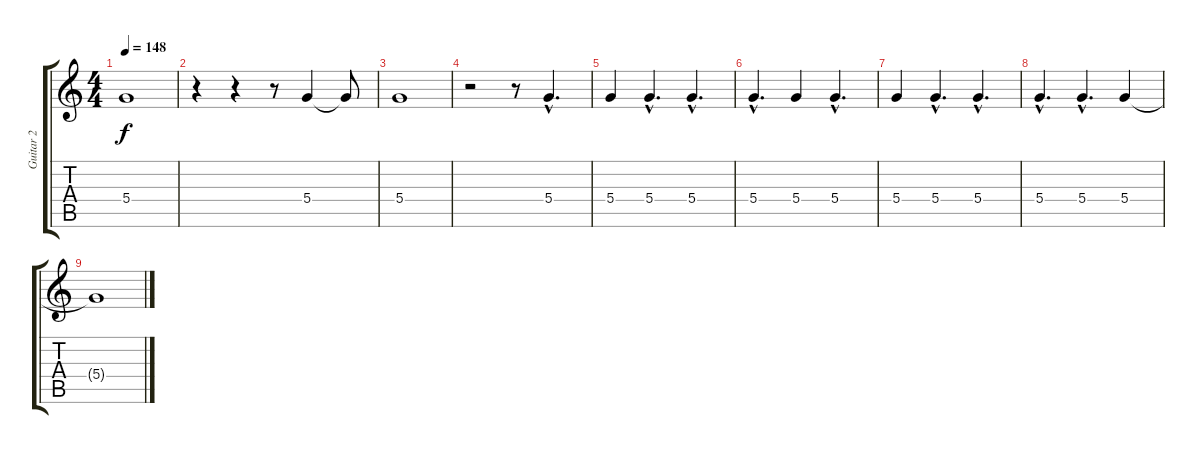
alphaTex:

\track ("Guitar 2" "Guitar 2") {instrument electricguitarclean}
\staff {score tabs}
\tuning (E4 B3 G3 D3 A2 E2) {hide}
\ts (4 4)
\tempo 148
\clef g2
\ks c
5.4{t}.1{dy f} |
r.4 r.4 r.8 5.4.4 5.4{t}.8 |
5.4.1 |
r.2 r.8 5.4{hac}.4{d} |
5.4.4 5.4{hac}.4{d} 5.4{hac}.4{d} |
5.4{hac}.4{d} 5.4.4 5.4{hac}.4{d} |
5.4.4 5.4{hac}.4{d} 5.4{hac}.4{d} |
5.4{hac}.4{d} 5.4{hac}.4{d} 5.4.4 |
5.4{t}.1
